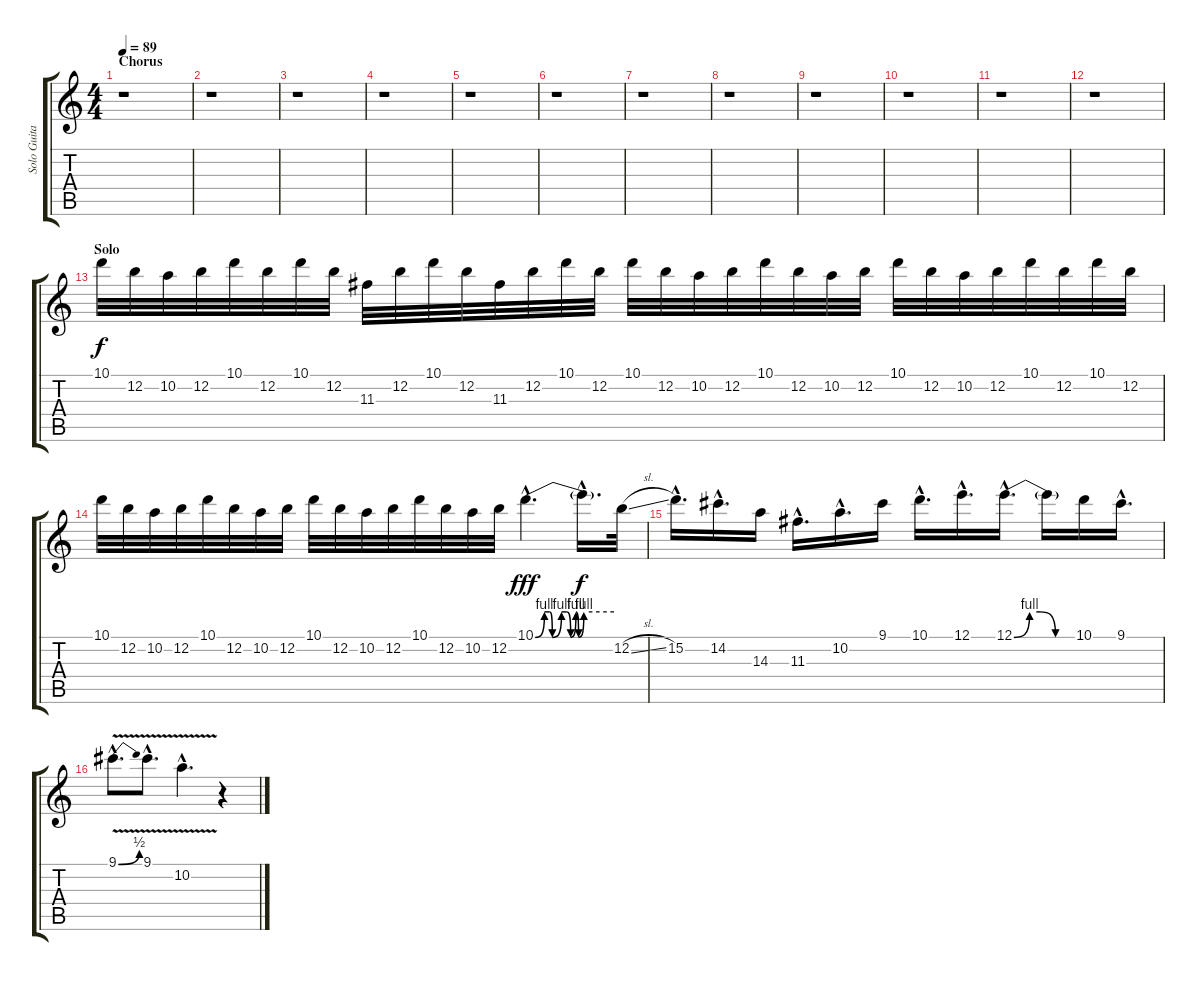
\track ("Solo Guitar" "Solo Guita") {instrument distortionguitar}
\staff {score tabs}
\tuning (E4 B3 G3 D3 A2 D2) {hide}
\ts (4 4)
\section ("" "Chorus")
\tempo 89
\clef g2
\ks c
r.1{dy f} |
r.1 |
r.1 |
r.1 |
r.1 |
r.1 |
r.1 |
r.1 |
r.1 |
r.1 |
r.1 |
r.1 |
\section ("" "Solo")
10.1.32 12.2.32 10.2.32 12.2.32 10.1.32 12.2.32 10.1.32 12.2.32 11.3.32 12.2.32 10.1.32 12.2.32 11.3.32 12.2.32 10.1.32 12.2.32 10.1.32 12.2.32 10.2.32 12.2.32 10.1.32 12.2.32 10.2.32 12.2.32 10.1.32 12.2.32 10.2.32 12.2.32 10.1.32 12.2.32 10.1.32 12.2.32 |
10.1.32 12.2.32 10.2.32 12.2.32 10.1.32 12.2.32 10.2.32 12.2.32 10.1.32 12.2.32 10.2.32 12.2.32 10.1.32 12.2.32 10.2.32 12.2.32 10.1{be (custom 0 0 7 4 11 4 13 0 20 4 24 4 27 0 31 4 33 0 37 4 60 4) hac}.4{d dy fff} 10.1{hac t}.16{d dy f} 12.2{sl}.32 |
15.2{hac}.16{d} 14.2{hac}.16{d} 14.3.16 11.3{hac}.16{d} 10.2{hac}.16{d} 9.1.16 10.1{hac}.16{d} 12.1{hac}.16{d} 12.1{be (custom 0 0 15 4 25 4 40 0 60 0) hac}.16{d} 12.1{t}.16 10.1.16 9.1{hac}.16{d} |
9.1{be (bend 0 0 60 2) v hac}.8{d} 9.1{v hac}.8{d} 10.2{v hac}.4{d} r.4
